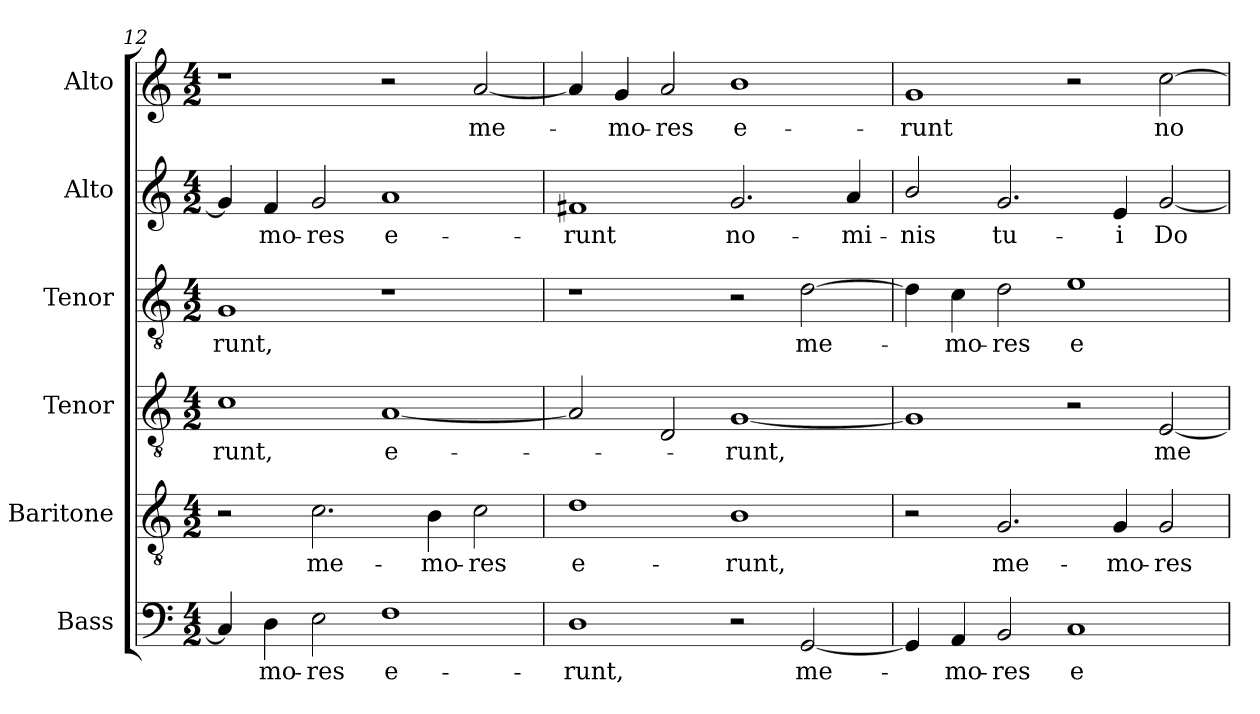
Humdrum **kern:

**kern	**text	**kern	**text	**kern	**text	**kern	**text	**kern	**text	**kern	**text
*part6	*part6	*part5	*part5	*part4	*part4	*part3	*part3	*part2	*part2	*part1	*part1
*staff6	*staff6	*staff5	*staff5	*staff4	*staff4	*staff3	*staff3	*staff2	*staff2	*staff1	*staff1
*I"Bass	*	*I"Baritone	*	*I"Tenor	*	*I"Tenor	*	*I"Alto	*	*I"Alto	*
*I'B.	*	*I'Bar.	*	*I'T2.	*	*I'T1.	*	*I'A.	*	*I'A.	*
*clefF4	*	*clefGv2	*	*clefGv2	*	*clefGv2	*	*clefG2	*	*clefG2	*
*	*	*ITrd7c12	*	*ITrd7c12	*	*ITrd7c12	*	*	*	*	*
*k[]	*	*k[]	*	*k[]	*	*k[]	*	*k[]	*	*k[]	*
*C:	*	*C:	*	*C:	*	*C:	*	*C:	*	*C:	*
*M4/2	*	*M4/2	*	*M4/2	*	*M4/2	*	*M4/2	*	*M4/2	*
=12	=12	=12	=12	=12	=12	=12	=12	=12	=12	=12	=12
!	!	!	!	!	!LO:LY:b:color=#000000	!	!	!	!	!	!
!	!	!	!	!	!	!	!LO:LY:b:color=#000000	!	!	!	!
4Ci/]	.	2r	.	1Ci	-runt,	1GGi	-runt,	4gi/]	.	1r	.
!	!LO:LY:b:color=#000000	!	!	!	!	!	!	!	!	!	!
!	!	!	!	!	!	!	!	!	!LO:LY:b:color=#000000	!	!
4Di\	-mo-	.	.	.	.	.	.	4fi/	-mo-	.	.
!	!LO:LY:b:color=#000000	!	!	!	!	!	!	!	!	!	!
!	!	!	!LO:LY:b:color=#000000	!	!	!	!	!	!	!	!
!	!	!	!	!	!	!	!	!	!LO:LY:b:color=#000000	!	!
2Ei\	-res	2.Ci\	me-	.	.	.	.	2gi/	-res	.	.
!	!LO:LY:b:color=#000000	!	!	!	!	!	!	!	!	!	!
!	!	!	!	!	!LO:LY:b:color=#000000	!	!	!	!	!	!
!	!	!	!	!	!	!	!	!	!LO:LY:b:color=#000000	!	!
1Fi	e-	.	.	[1AAi	e-	1r	.	1ai	e-	2r	.
!	!	!	!LO:LY:b:color=#000000	!	!	!	!	!	!	!	!
.	.	4BBi\	-mo-	.	.	.	.	.	.	.	.
!	!	!	!LO:LY:b:color=#000000	!	!	!	!	!	!	!	!
!	!	!	!	!	!	!	!	!	!	!	!LO:LY:b:color=#000000
.	.	2Ci\	-res	.	.	.	.	.	.	[2ai/	me-
=13	=13	=13	=13	=13	=13	=13	=13	=13	=13	=13	=13
!	!LO:LY:b:color=#000000	!	!	!	!	!	!	!	!	!	!
!	!	!	!LO:LY:b:color=#000000	!	!	!	!	!	!	!	!
!	!	!	!	!	!	!	!	!	!LO:LY:b:color=#000000	!	!
1Di	-runt,	1Di	e-	2AAi/]	.	1r	.	1f#Xi	-runt	4ai/]	.
!	!	!	!	!	!	!	!	!	!	!	!LO:LY:b:color=#000000
.	.	.	.	.	.	.	.	.	.	4gi/	-mo-
!	!	!	!	!	!	!	!	!	!	!	!LO:LY:b:color=#000000
.	.	.	.	2DDi/	.	.	.	.	.	2ai/	-res
!	!	!	!LO:LY:b:color=#000000	!	!	!	!	!	!	!	!
!	!	!	!	!	!LO:LY:b:color=#000000	!	!	!	!	!	!
!	!	!	!	!	!	!	!	!	!LO:LY:b:color=#000000	!	!
!	!	!	!	!	!	!	!	!	!	!	!LO:LY:b:color=#000000
2r	.	1BBi	-runt,	[1GGi	-runt,	2r	.	2.gi/	no-	1bi	e-
!	!LO:LY:b:color=#000000	!	!	!	!	!	!	!	!	!	!
!	!	!	!	!	!	!	!LO:LY:b:color=#000000	!	!	!	!
[2GGi/	me-	.	.	.	.	[2Di\	me-	.	.	.	.
!	!	!	!	!	!	!	!	!	!LO:LY:b:color=#000000	!	!
.	.	.	.	.	.	.	.	4ai/	-mi-	.	.
!!LO:LB:g=z
=14	=14	=14	=14	=14	=14	=14	=14	=14	=14	=14	=14
!	!	!	!	!	!	!	!	!	!LO:LY:b:color=#000000	!	!
!	!	!	!	!	!	!	!	!	!	!	!LO:LY:b:color=#000000
4GGi/]	.	2r	.	1GGi]	.	4Di\]	.	2bi/	-nis	1gi	-runt
!	!LO:LY:b:color=#000000	!	!	!	!	!	!	!	!	!	!
!	!	!	!	!	!	!	!LO:LY:b:color=#000000	!	!	!	!
4AAi/	-mo-	.	.	.	.	4Ci\	-mo-	.	.	.	.
!	!LO:LY:b:color=#000000	!	!	!	!	!	!	!	!	!	!
!	!	!	!LO:LY:b:color=#000000	!	!	!	!	!	!	!	!
!	!	!	!	!	!	!	!LO:LY:b:color=#000000	!	!	!	!
!	!	!	!	!	!	!	!	!	!LO:LY:b:color=#000000	!	!
2BBi/	-res	2.GGi/	me-	.	.	2Di\	-res	2.gi/	tu-	.	.
!	!LO:LY:b:color=#000000	!	!	!	!	!	!	!	!	!	!
!	!	!	!	!	!	!	!LO:LY:b:color=#000000	!	!	!	!
1Ci	e-	.	.	2r	.	1Ei	e-	.	.	2r	.
!	!	!	!LO:LY:b:color=#000000	!	!	!	!	!	!	!	!
!	!	!	!	!	!	!	!	!	!LO:LY:b:color=#000000	!	!
.	.	4GGi/	-mo-	.	.	.	.	4ei/	-i	.	.
!	!	!	!LO:LY:b:color=#000000	!	!	!	!	!	!	!	!
!	!	!	!	!	!LO:LY:b:color=#000000	!	!	!	!	!	!
!	!	!	!	!	!	!	!	!	!LO:LY:b:color=#000000	!	!
!	!	!	!	!	!	!	!	!	!	!	!LO:LY:b:color=#000000
.	.	2GGi/	-res	[2EEi/	me-	.	.	[2gi/	Do-	[2cci\	no-
=	=	=	=	=	=	=	=	=	=	=	=
*-	*-	*-	*-	*-	*-	*-	*-	*-	*-	*-	*-
